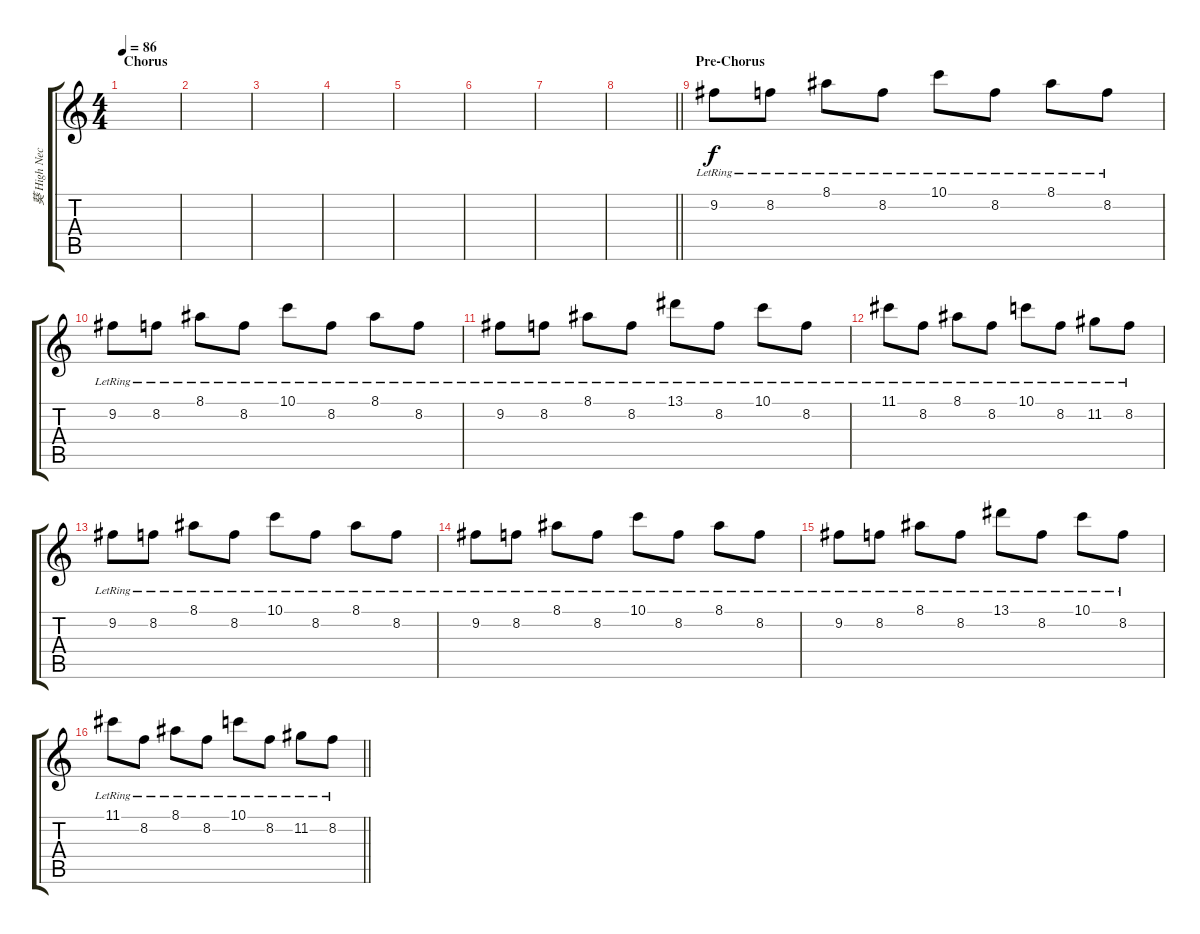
\track ("葵 High Neck" "葵 High Nec") {instrument acousticguitarsteel}
\staff {score tabs}
\tuning (D4 A3 F3 C3 G2 D2) {hide}
\ts (4 4)
\section ("" "Chorus")
\tempo 86
\clef g2
\ks c
|
|
|
|
|
|
|
\barLineRight lightlight
|
\section ("" "Pre-Chorus")
9.2{lr}.8 8.2{lr}.8 8.1{lr}.8 8.2{lr}.8 10.1{lr}.8 8.2{lr}.8 8.1{lr}.8 8.2{lr}.8 |
9.2{lr}.8 8.2{lr}.8 8.1{lr}.8 8.2{lr}.8 10.1{lr}.8 8.2{lr}.8 8.1{lr}.8 8.2{lr}.8 |
9.2{lr}.8 8.2{lr}.8 8.1{lr}.8 8.2{lr}.8 13.1{lr}.8 8.2{lr}.8 10.1{lr}.8 8.2{lr}.8 |
11.1{lr}.8 8.2{lr}.8 8.1{lr}.8 8.2{lr}.8 10.1{lr}.8 8.2{lr}.8 11.2{lr}.8 8.2{lr}.8 |
9.2{lr}.8 8.2{lr}.8 8.1{lr}.8 8.2{lr}.8 10.1{lr}.8 8.2{lr}.8 8.1{lr}.8 8.2{lr}.8 |
9.2{lr}.8 8.2{lr}.8 8.1{lr}.8 8.2{lr}.8 10.1{lr}.8 8.2{lr}.8 8.1{lr}.8 8.2{lr}.8 |
9.2{lr}.8 8.2{lr}.8 8.1{lr}.8 8.2{lr}.8 13.1{lr}.8 8.2{lr}.8 10.1{lr}.8 8.2{lr}.8 |
\barLineRight lightlight
11.1{lr}.8 8.2{lr}.8 8.1{lr}.8 8.2{lr}.8 10.1{lr}.8 8.2{lr}.8 11.2{lr}.8 8.2{lr}.8
